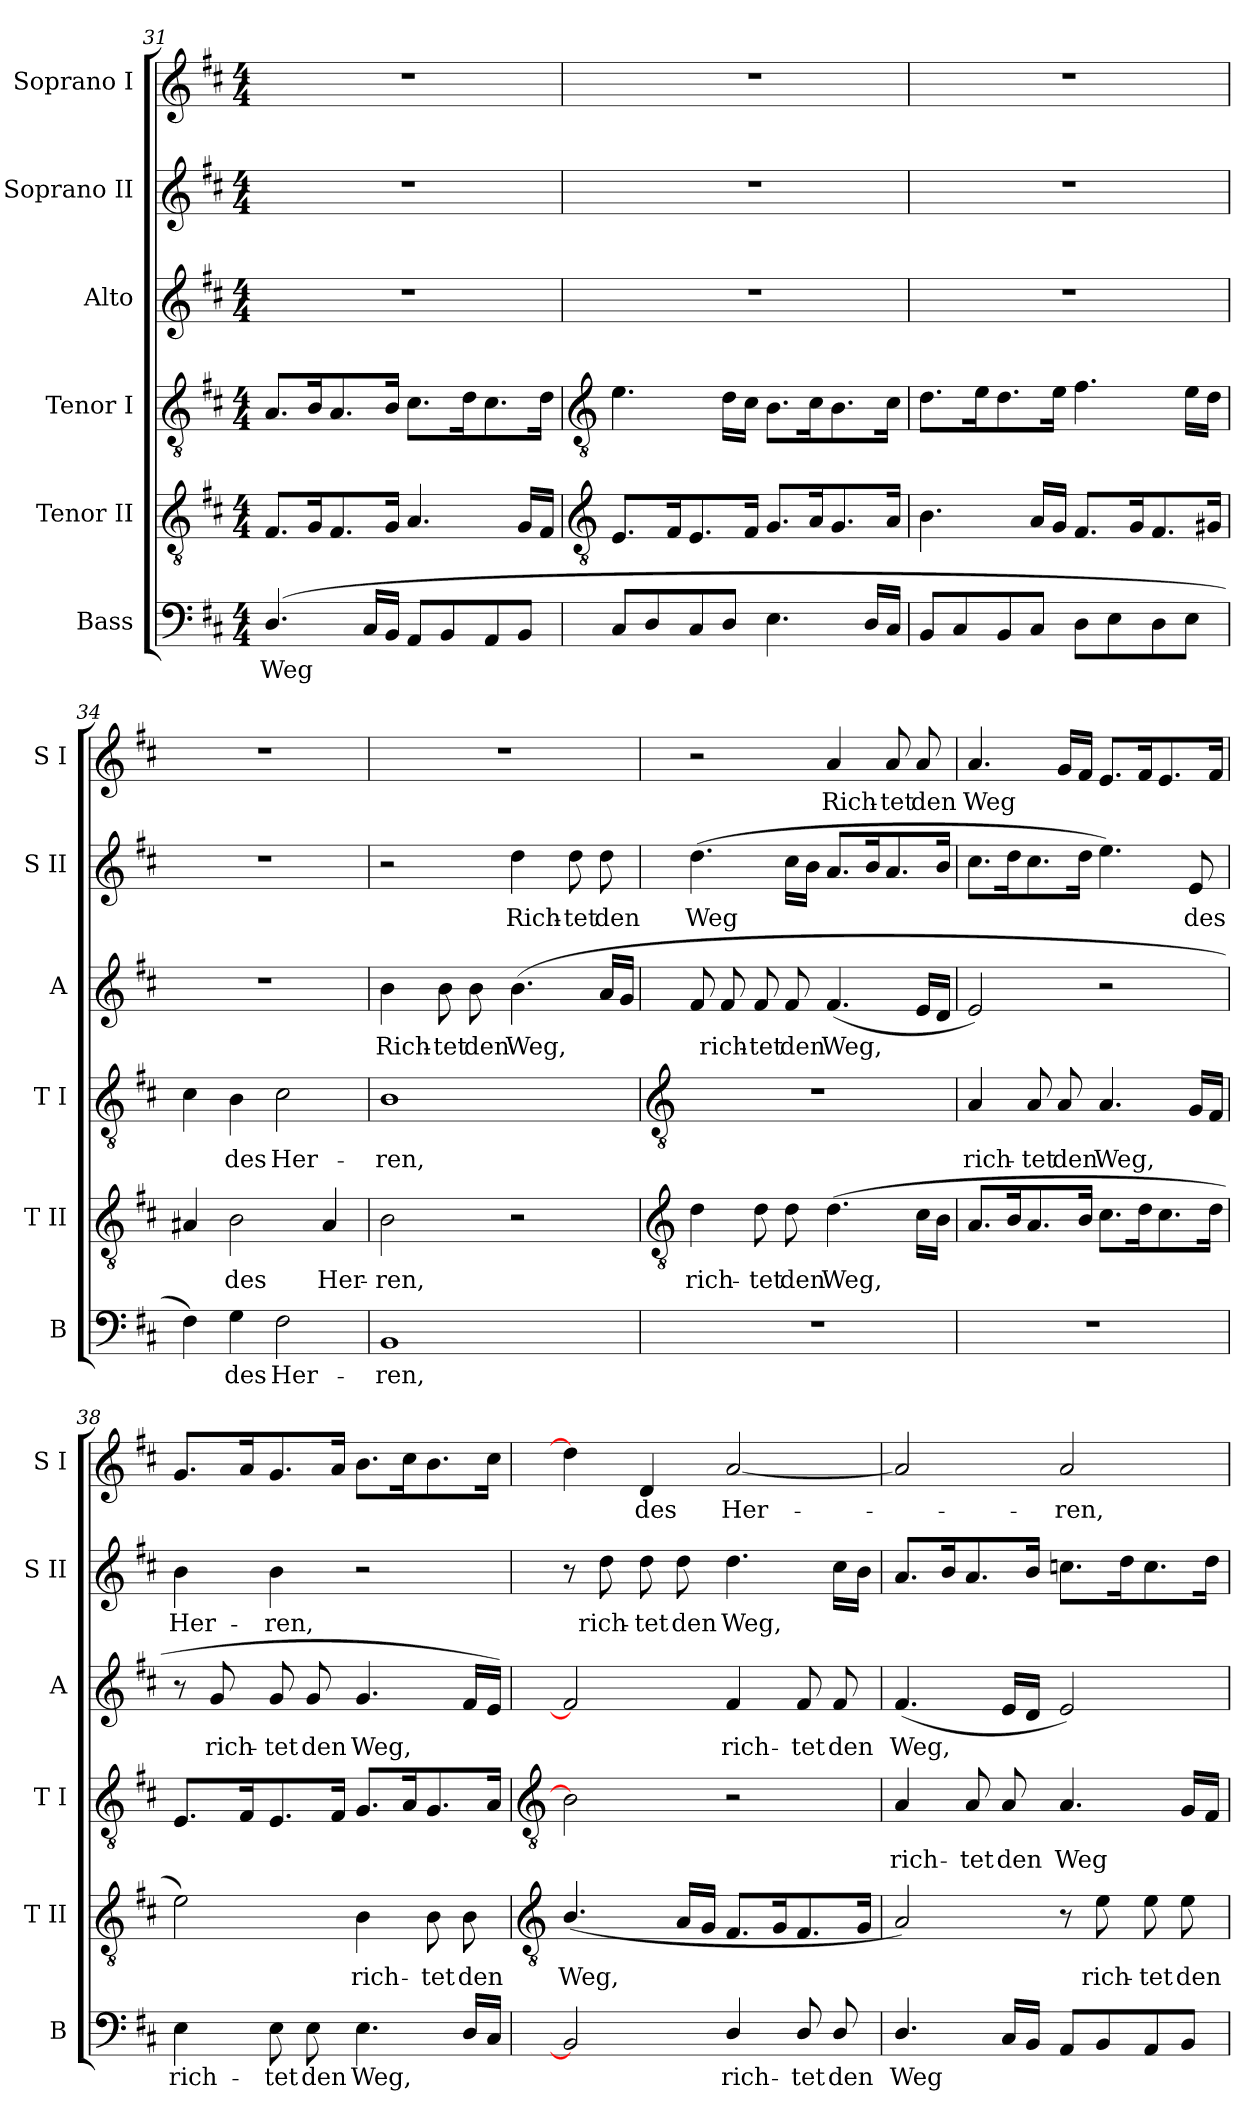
**kern	**text	**kern	**text	**kern	**text	**kern	**text	**kern	**text	**kern	**text
*part6	*part6	*part5	*part5	*part4	*part4	*part3	*part3	*part2	*part2	*part1	*part1
*staff6	*staff6	*staff5	*staff5	*staff4	*staff4	*staff3	*staff3	*staff2	*staff2	*staff1	*staff1
*I"Bass	*	*I"Tenor II	*	*I"Tenor I	*	*I"Alto	*	*I"Soprano II	*	*I"Soprano I	*
*I'B	*	*I'T II	*	*I'T I	*	*I'A	*	*I'S II	*	*I'S I	*
*clefF4	*	*clefGv2	*	*clefGv2	*	*clefG2	*	*clefG2	*	*clefG2	*
*k[f#c#]	*	*k[f#c#]	*	*k[f#c#]	*	*k[f#c#]	*	*k[f#c#]	*	*k[f#c#]	*
*D:	*	*D:	*	*D:	*	*D:	*	*D:	*	*D:	*
*M4/4	*	*M4/4	*	*M4/4	*	*M4/4	*	*M4/4	*	*M4/4	*
=31	=31	=31	=31	=31	=31	=31	=31	=31	=31	=31	=31
!	!LO:LY:b	!	!	!	!	!	!	!	!	!	!
(<4.D/	Weg	8.F#L	.	8.AL	.	1r	.	1r	.	1r	.
.	.	16G	.	16B	.	.	.	.	.	.	.
.	.	8.F#	.	8.A	.	.	.	.	.	.	.
16C#LL	.	.	.	.	.	.	.	.	.	.	.
16BBJJ	.	16GJ	.	16BJ	.	.	.	.	.	.	.
8AAL	.	4.A	.	8.c#L	.	.	.	.	.	.	.
8BB	.	.	.	.	.	.	.	.	.	.	.
.	.	.	.	16d	.	.	.	.	.	.	.
8AA	.	.	.	8.c#	.	.	.	.	.	.	.
8BBJ	.	16GLL	.	.	.	.	.	.	.	.	.
.	.	16F#JJ	.	16dJ	.	.	.	.	.	.	.
!!LO:LB:g=z
=32	=32	=32	=32	=32	=32	=32	=32	=32	=32	=32	=32
*	*	*clefGv2	*	*clefGv2	*	*	*	*	*	*	*
8C#L	.	8.EL	.	4.e	.	1r	.	1r	.	1r	.
8D	.	.	.	.	.	.	.	.	.	.	.
.	.	16F#	.	.	.	.	.	.	.	.	.
8C#	.	8.E	.	.	.	.	.	.	.	.	.
8DJ	.	.	.	16dLL	.	.	.	.	.	.	.
.	.	16F#J	.	16c#JJ	.	.	.	.	.	.	.
4.E	.	8.GL	.	8.BL	.	.	.	.	.	.	.
.	.	16A	.	16c#	.	.	.	.	.	.	.
.	.	8.G	.	8.B	.	.	.	.	.	.	.
16DLL	.	.	.	.	.	.	.	.	.	.	.
16C#JJ	.	16AJ	.	16c#J	.	.	.	.	.	.	.
=33	=33	=33	=33	=33	=33	=33	=33	=33	=33	=33	=33
8BBL	.	4.B	.	8.dL	.	1r	.	1r	.	1r	.
8C#	.	.	.	.	.	.	.	.	.	.	.
.	.	.	.	16e	.	.	.	.	.	.	.
8BB	.	.	.	8.d	.	.	.	.	.	.	.
8C#J	.	16ALL	.	.	.	.	.	.	.	.	.
.	.	16GJJ	.	16eJ	.	.	.	.	.	.	.
8DL	.	8.F#L	.	4.f#	.	.	.	.	.	.	.
8E	.	.	.	.	.	.	.	.	.	.	.
.	.	16G	.	.	.	.	.	.	.	.	.
8D	.	8.F#	.	.	.	.	.	.	.	.	.
8EJ	.	.	.	16eLL	.	.	.	.	.	.	.
.	.	16G#XJ	.	16dJJ	.	.	.	.	.	.	.
=34	=34	=34	=34	=34	=34	=34	=34	=34	=34	=34	=34
4F#)	.	4A#X	.	4c#	.	1r	.	1r	.	1r	.
!	!LO:LY:b	!	!LO:LY:b	!	!LO:LY:b	!	!	!	!	!	!
4G	des	2B	des	4B	des	.	.	.	.	.	.
!	!LO:LY:b	!	!	!	!LO:LY:b	!	!	!	!	!	!
2F#	Her-	.	.	2c#	Her-	.	.	.	.	.	.
!	!	!	!LO:LY:b	!	!	!	!	!	!	!	!
.	.	4A#	Her-	.	.	.	.	.	.	.	.
=35	=35	=35	=35	=35	=35	=35	=35	=35	=35	=35	=35
!	!LO:LY:b	!	!LO:LY:b	!	!LO:LY:b	!	!LO:LY:b	!	!	!	!
1BB	-ren,	2B	-ren,	1B	-ren,	4b	Rich-	2r	.	1r	.
!	!	!	!	!	!	!	!LO:LY:b	!	!	!	!
.	.	.	.	.	.	8b	-tet	.	.	.	.
!	!	!	!	!	!	!	!LO:LY:b	!	!	!	!
.	.	.	.	.	.	8b	den	.	.	.	.
!	!	!	!	!	!	!	!LO:LY:b	!	!LO:LY:b	!	!
.	.	2r	.	.	.	(<4.b	Weg,	4dd	Rich-	.	.
!	!	!	!	!	!	!	!	!	!LO:LY:b	!	!
.	.	.	.	.	.	.	.	8dd	-tet	.	.
!	!	!	!	!	!	!	!	!	!LO:LY:b	!	!
.	.	.	.	.	.	16aLL	.	8dd	den	.	.
.	.	.	.	.	.	16gJJ	.	.	.	.	.
!!LO:LB:g=z
=36	=36	=36	=36	=36	=36	=36	=36	=36	=36	=36	=36
*	*	*clefGv2	*	*clefGv2	*	*	*	*	*	*	*
!	!	!	!LO:LY:b	!	!	!	!	!	!LO:LY:b	!	!
1r	.	4d	rich-	1r	.	8f#	.	(>4.dd	Weg	2r	.
!	!	!	!	!	!	!	!LO:LY:b	!	!	!	!
.	.	.	.	.	.	8f#	rich-	.	.	.	.
!	!	!	!LO:LY:b	!	!	!	!LO:LY:b	!	!	!	!
.	.	8d	-tet	.	.	8f#	-tet	.	.	.	.
!	!	!	!LO:LY:b	!	!	!	!LO:LY:b	!	!	!	!
.	.	8d	den	.	.	8f#	den	16cc#LL	.	.	.
.	.	.	.	.	.	.	.	16bJJ	.	.	.
!	!	!	!LO:LY:b	!	!	!	!LO:LY:b	!	!	!	!LO:LY:b
.	.	(>4.d	Weg,	.	.	(<4.f#	Weg,	8.aL	.	4a	Rich-
.	.	.	.	.	.	.	.	16b	.	.	.
!	!	!	!	!	!	!	!	!	!	!	!LO:LY:b
.	.	.	.	.	.	.	.	8.a	.	8a	-tet
!	!	!	!	!	!	!	!	!	!	!	!LO:LY:b
.	.	16c#LL	.	.	.	16eLL	.	.	.	8a	den
.	.	16BJJ	.	.	.	16dJJ	.	16bJ	.	.	.
=37	=37	=37	=37	=37	=37	=37	=37	=37	=37	=37	=37
!	!	!	!	!	!LO:LY:b	!	!	!	!	!	!LO:LY:b
1r	.	8.AL	.	4A	rich-	2e)	.	8.cc#L	.	4.a	Weg
.	.	16B	.	.	.	.	.	16dd	.	.	.
!	!	!	!	!	!LO:LY:b	!	!	!	!	!	!
.	.	8.A	.	8A	-tet	.	.	8.cc#	.	.	.
!	!	!	!	!	!LO:LY:b	!	!	!	!	!	!
.	.	.	.	8A	den	.	.	.	.	16gLL	.
.	.	16BJ	.	.	.	.	.	16ddJ	.	16f#JJ	.
!	!	!	!	!	!LO:LY:b	!	!	!	!	!	!
.	.	8.c#L	.	4.A	Weg,	2r	.	4.ee)	.	8.eL	.
.	.	16d	.	.	.	.	.	.	.	16f#	.
.	.	8.c#	.	.	.	.	.	.	.	8.e	.
!	!	!	!	!	!	!	!	!	!LO:LY:b	!	!
.	.	.	.	16GLL	.	.	.	8e	des	.	.
.	.	16dJ	.	16F#JJ	.	.	.	.	.	16f#J	.
=38	=38	=38	=38	=38	=38	=38	=38	=38	=38	=38	=38
!	!LO:LY:b	!	!	!	!	!	!	!	!LO:LY:b	!	!
4E	rich-	2e)	.	8.EL	.	8r	.	4b	Her-	8.gL	.
!	!	!	!	!	!	!	!LO:LY:b	!	!	!	!
.	.	.	.	.	.	8g	rich-	.	.	.	.
.	.	.	.	16F#	.	.	.	.	.	16a	.
!	!LO:LY:b	!	!	!	!	!	!LO:LY:b	!	!LO:LY:b	!	!
8E	-tet	.	.	8.E	.	8g	-tet	4b	-ren,	8.g	.
!	!LO:LY:b	!	!	!	!	!	!LO:LY:b	!	!	!	!
8E	den	.	.	.	.	8g	den	.	.	.	.
.	.	.	.	16F#J	.	.	.	.	.	16aJ	.
!	!LO:LY:b	!	!LO:LY:b	!	!	!	!LO:LY:b	!	!	!	!
4.E	Weg,	4B	rich-	8.GL	.	4.g	Weg,	2r	.	8.bL	.
.	.	.	.	16A	.	.	.	.	.	16cc#	.
!	!	!	!LO:LY:b	!	!	!	!	!	!	!	!
.	.	8B	-tet	8.G	.	.	.	.	.	8.b	.
!	!	!	!LO:LY:b	!	!	!	!	!	!	!	!
16DLL	.	8B	den	.	.	16f#LL	.	.	.	.	.
16C#JJ	.	.	.	16AJ	.	16eJJ)	.	.	.	16cc#J	.
!!LO:LB:g=z
=39	=39	=39	=39	=39	=39	=39	=39	=39	=39	=39	=39
*	*	*clefGv2	*	*clefGv2	*	*	*	*	*	*	*
!	!	!	!LO:LY:b	!	!	!	!	!	!	!	!
2BB]	.	(<4.B/	Weg,	2B]	.	2f#]	.	8r	.	4dd]	.
!	!	!	!	!	!	!	!	!	!LO:LY:b	!	!
.	.	.	.	.	.	.	.	8dd	rich-	.	.
!	!	!	!	!	!	!	!	!	!LO:LY:b	!	!LO:LY:b
.	.	.	.	.	.	.	.	8dd	-tet	4d	des
!	!	!	!	!	!	!	!	!	!LO:LY:b	!	!
.	.	16ALL	.	.	.	.	.	8dd	den	.	.
.	.	16GJJ	.	.	.	.	.	.	.	.	.
!	!LO:LY:b	!	!	!	!	!	!LO:LY:b	!	!LO:LY:b	!	!LO:LY:b
4D/	rich-	8.F#L	.	2r	.	4f#	rich-	4.dd	Weg,	[2a	Her-
.	.	16G	.	.	.	.	.	.	.	.	.
!	!LO:LY:b	!	!	!	!	!	!LO:LY:b	!	!	!	!
8D/	-tet	8.F#	.	.	.	8f#	-tet	.	.	.	.
!	!LO:LY:b	!	!	!	!	!	!LO:LY:b	!	!	!	!
8D/	den	.	.	.	.	8f#	den	16cc#LL	.	.	.
.	.	16GJ	.	.	.	.	.	16bJJ	.	.	.
=40	=40	=40	=40	=40	=40	=40	=40	=40	=40	=40	=40
!	!LO:LY:b	!	!	!	!LO:LY:b	!	!LO:LY:b	!	!	!	!
4.D/	Weg	2A)	.	4A	rich-	(<4.f#	Weg,	8.aL	.	2a]	.
.	.	.	.	.	.	.	.	16b	.	.	.
!	!	!	!	!	!LO:LY:b	!	!	!	!	!	!
.	.	.	.	8A	-tet	.	.	8.a	.	.	.
!	!	!	!	!	!LO:LY:b	!	!	!	!	!	!
16C#LL	.	.	.	8A	den	16eLL	.	.	.	.	.
16BBJJ	.	.	.	.	.	16dJJ	.	16bJ	.	.	.
!	!	!	!	!	!LO:LY:b	!	!	!	!	!	!LO:LY:b
8AAL	.	8r	.	4.A	Weg	2e)	.	8.ccnL	.	2a	ren,
!	!	!	!LO:LY:b	!	!	!	!	!	!	!	!
8BB	.	8e	rich-	.	.	.	.	.	.	.	.
.	.	.	.	.	.	.	.	16dd	.	.	.
!	!	!	!LO:LY:b	!	!	!	!	!	!	!	!
8AA	.	8e	-tet	.	.	.	.	8.cc	.	.	.
!	!	!	!LO:LY:b	!	!	!	!	!	!	!	!
8BBJ	.	8e	den	16GLL	.	.	.	.	.	.	.
.	.	.	.	16F#JJ	.	.	.	16ddJ	.	.	.
=	=	=	=	=	=	=	=	=	=	=	=
*-	*-	*-	*-	*-	*-	*-	*-	*-	*-	*-	*-
